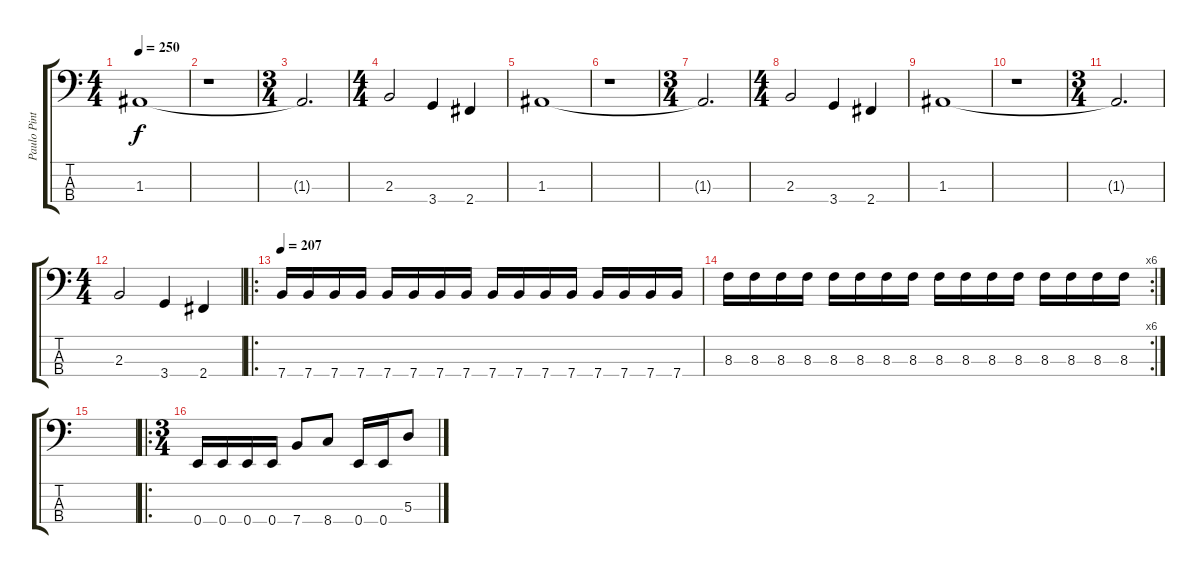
\track ("Paulo Pinto" "Paulo Pint") {solo instrument electricbasspick}
\staff {score tabs}
\tuning (G2 D2 A1 E1) {hide}
\ts (4 4)
\tempo 250
\clef f4
\ks c
1.3.1{dy f} |
r.1 |
\ts (3 4)
1.3{t}.2{d} |
\ts (4 4)
2.3.2 3.4.4 2.4.4 |
1.3.1 |
r.1 |
\ts (3 4)
1.3{t}.2{d} |
\ts (4 4)
2.3.2 3.4.4 2.4.4 |
1.3.1 |
r.1 |
\ts (3 4)
1.3{t}.2{d} |
\ts (4 4)
2.3.2 3.4.4 2.4.4 |
\ro
\tempo 207
7.4.16 7.4.16 7.4.16 7.4.16 7.4.16 7.4.16 7.4.16 7.4.16 7.4.16 7.4.16 7.4.16 7.4.16 7.4.16 7.4.16 7.4.16 7.4.16 |
\rc 6
8.3.16 8.3.16 8.3.16 8.3.16 8.3.16 8.3.16 8.3.16 8.3.16 8.3.16 8.3.16 8.3.16 8.3.16 8.3.16 8.3.16 8.3.16 8.3.16 |
|
\ro
\ts (3 4)
0.4.16 0.4.16 0.4.16 0.4.16 7.4.8 8.4.8 0.4.16 0.4.16 5.3.8
